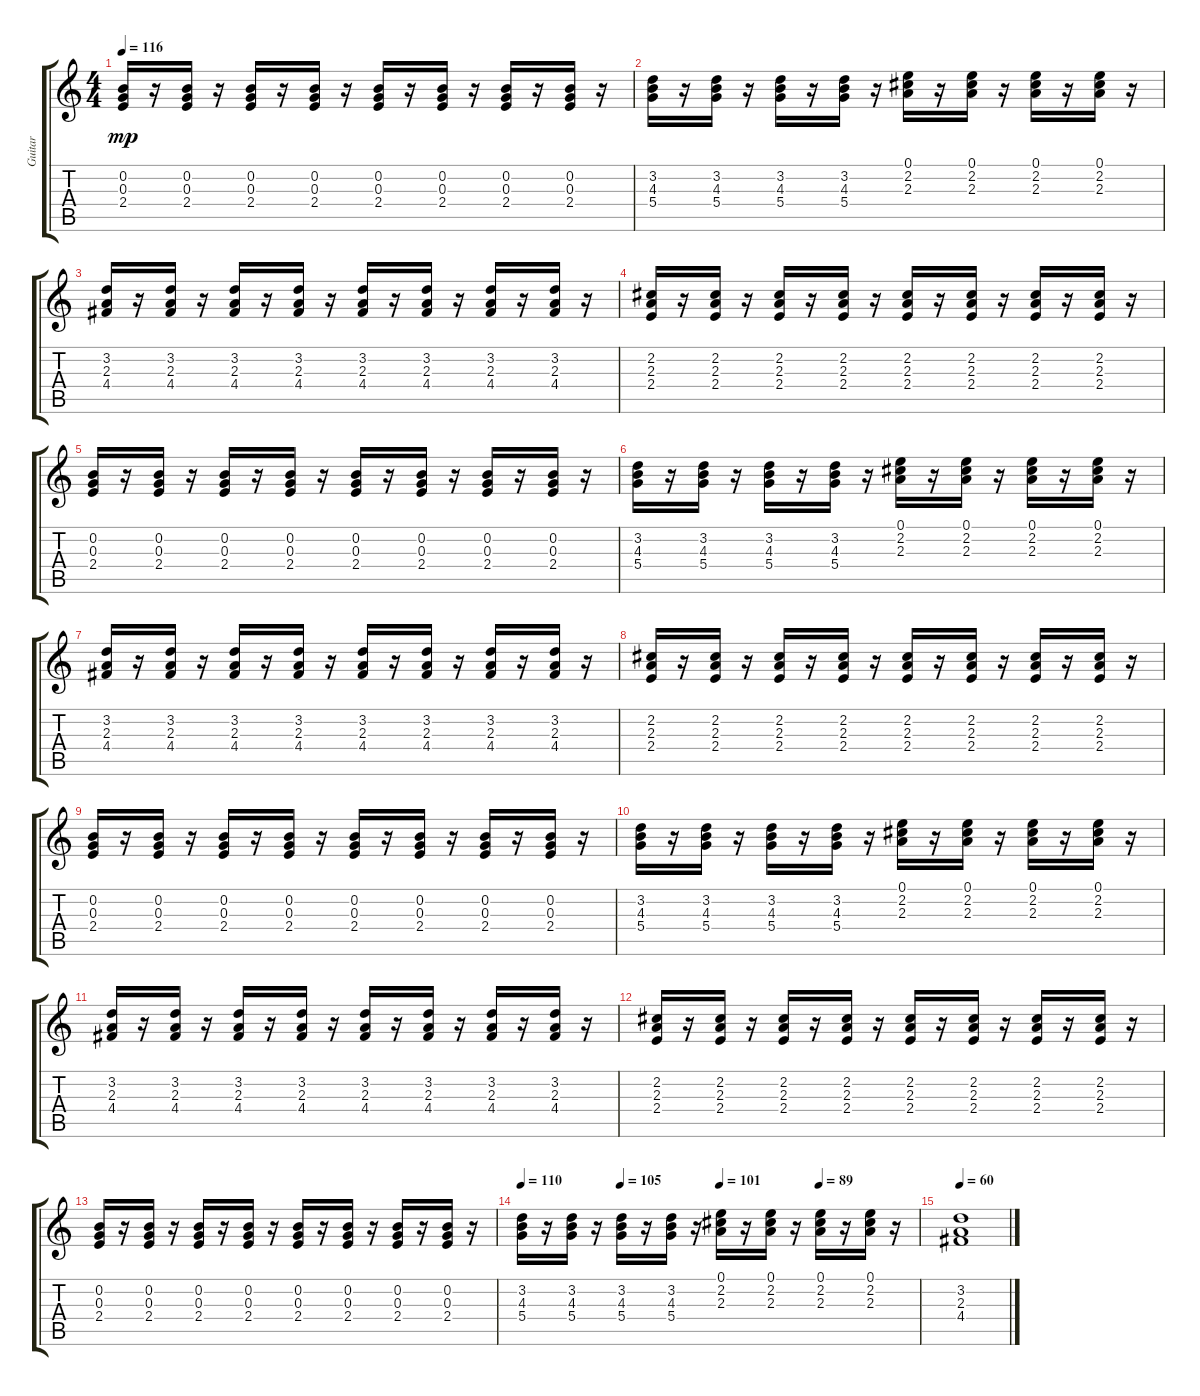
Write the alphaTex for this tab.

\track ("Guitar  " "Guitar  ") {instrument acousticguitarsteel}
\staff {score tabs}
\tuning (E4 B3 G3 D3 A2 E2) {hide}
\ts (4 4)
\tempo 116
\clef g2
\ks c
(0.2 0.3 2.4).16{dy mp} r.16 (0.2 0.3 2.4).16 r.16 (0.2 0.3 2.4).16 r.16 (0.2 0.3 2.4).16 r.16 (0.2 0.3 2.4).16 r.16 (0.2 0.3 2.4).16 r.16 (0.2 0.3 2.4).16 r.16 (0.2 0.3 2.4).16 r.16 |
(3.2 4.3 5.4).16 r.16 (3.2 4.3 5.4).16 r.16 (3.2 4.3 5.4).16 r.16 (3.2 4.3 5.4).16 r.16 (0.1 2.2 2.3).16 r.16 (0.1 2.2 2.3).16 r.16 (0.1 2.2 2.3).16 r.16 (0.1 2.2 2.3).16 r.16 |
(3.2 2.3 4.4).16 r.16 (3.2 2.3 4.4).16 r.16 (3.2 2.3 4.4).16 r.16 (3.2 2.3 4.4).16 r.16 (3.2 2.3 4.4).16 r.16 (3.2 2.3 4.4).16 r.16 (3.2 2.3 4.4).16 r.16 (3.2 2.3 4.4).16 r.16 |
(2.2 2.3 2.4).16 r.16 (2.2 2.3 2.4).16 r.16 (2.2 2.3 2.4).16 r.16 (2.2 2.3 2.4).16 r.16 (2.2 2.3 2.4).16 r.16 (2.2 2.3 2.4).16 r.16 (2.2 2.3 2.4).16 r.16 (2.2 2.3 2.4).16 r.16 |
(0.2 0.3 2.4).16 r.16 (0.2 0.3 2.4).16 r.16 (0.2 0.3 2.4).16 r.16 (0.2 0.3 2.4).16 r.16 (0.2 0.3 2.4).16 r.16 (0.2 0.3 2.4).16 r.16 (0.2 0.3 2.4).16 r.16 (0.2 0.3 2.4).16 r.16 |
(3.2 4.3 5.4).16 r.16 (3.2 4.3 5.4).16 r.16 (3.2 4.3 5.4).16 r.16 (3.2 4.3 5.4).16 r.16 (0.1 2.2 2.3).16 r.16 (0.1 2.2 2.3).16 r.16 (0.1 2.2 2.3).16 r.16 (0.1 2.2 2.3).16 r.16 |
(3.2 2.3 4.4).16 r.16 (3.2 2.3 4.4).16 r.16 (3.2 2.3 4.4).16 r.16 (3.2 2.3 4.4).16 r.16 (3.2 2.3 4.4).16 r.16 (3.2 2.3 4.4).16 r.16 (3.2 2.3 4.4).16 r.16 (3.2 2.3 4.4).16 r.16 |
(2.2 2.3 2.4).16 r.16 (2.2 2.3 2.4).16 r.16 (2.2 2.3 2.4).16 r.16 (2.2 2.3 2.4).16 r.16 (2.2 2.3 2.4).16 r.16 (2.2 2.3 2.4).16 r.16 (2.2 2.3 2.4).16 r.16 (2.2 2.3 2.4).16 r.16 |
(0.2 0.3 2.4).16 r.16 (0.2 0.3 2.4).16 r.16 (0.2 0.3 2.4).16 r.16 (0.2 0.3 2.4).16 r.16 (0.2 0.3 2.4).16 r.16 (0.2 0.3 2.4).16 r.16 (0.2 0.3 2.4).16 r.16 (0.2 0.3 2.4).16 r.16 |
(3.2 4.3 5.4).16 r.16 (3.2 4.3 5.4).16 r.16 (3.2 4.3 5.4).16 r.16 (3.2 4.3 5.4).16 r.16 (0.1 2.2 2.3).16 r.16 (0.1 2.2 2.3).16 r.16 (0.1 2.2 2.3).16 r.16 (0.1 2.2 2.3).16 r.16 |
(3.2 2.3 4.4).16 r.16 (3.2 2.3 4.4).16 r.16 (3.2 2.3 4.4).16 r.16 (3.2 2.3 4.4).16 r.16 (3.2 2.3 4.4).16 r.16 (3.2 2.3 4.4).16 r.16 (3.2 2.3 4.4).16 r.16 (3.2 2.3 4.4).16 r.16 |
(2.2 2.3 2.4).16 r.16 (2.2 2.3 2.4).16 r.16 (2.2 2.3 2.4).16 r.16 (2.2 2.3 2.4).16 r.16 (2.2 2.3 2.4).16 r.16 (2.2 2.3 2.4).16 r.16 (2.2 2.3 2.4).16 r.16 (2.2 2.3 2.4).16 r.16 |
(0.2 0.3 2.4).16 r.16 (0.2 0.3 2.4).16 r.16 (0.2 0.3 2.4).16 r.16 (0.2 0.3 2.4).16 r.16 (0.2 0.3 2.4).16 r.16 (0.2 0.3 2.4).16 r.16 (0.2 0.3 2.4).16 r.16 (0.2 0.3 2.4).16 r.16 |
\tempo 110
\tempo (105 0.25)
\tempo (101 0.5)
\tempo (89 0.75)
(3.2 4.3 5.4).16 r.16 (3.2 4.3 5.4).16 r.16 (3.2 4.3 5.4).16 r.16 (3.2 4.3 5.4).16 r.16 (0.1 2.2 2.3).16 r.16 (0.1 2.2 2.3).16 r.16 (0.1 2.2 2.3).16 r.16 (0.1 2.2 2.3).16 r.16 |
\tempo 60
(3.2 2.3 4.4).1
